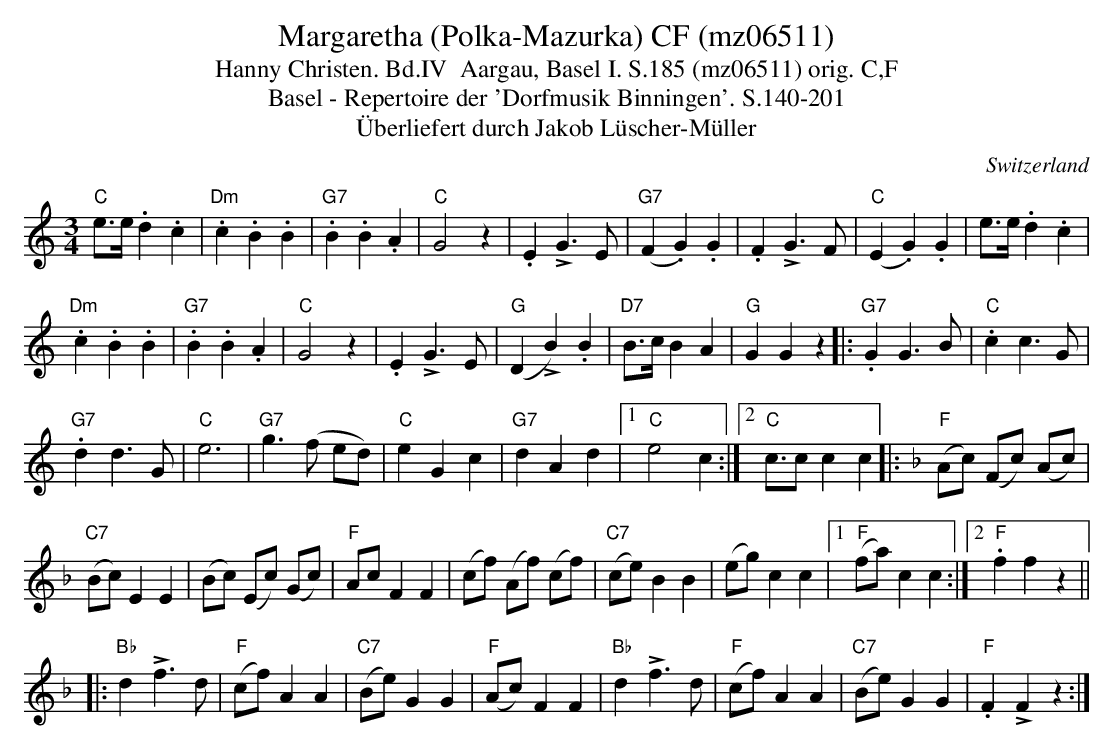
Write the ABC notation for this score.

X:1
T:Margaretha (Polka-Mazurka) CF (mz06511)
T:Hanny Christen. Bd.IV  Aargau, Basel I. S.185 (mz06511) orig. C,F
T: Basel - Repertoire der 'Dorfmusik Binningen'. S.140-201
T:Überliefert durch Jakob Lüscher-Müller
M:3/4
L:1/8
O:Switzerland
K:C major
"C"e>e .d2.c2 | "Dm".c2.B2.B2 | "G7".B2.B2.A2 | "C"G4z2 | .E2!>!G3E | ("G7"F2.G2).G2  | .F2 !>!G3F | ("C"E2.G2).G2 | e>e .d2.c2 |
"Dm".c2.B2.B2 | "G7".B2.B2.A2 | "C"G4z2 | .E2!>!G3E | ("G"D2!>!B2).B2 | "D7"B>c B2A2 | "G"G2G2z2 |: "G7".G2G3B | "C".c2c3G |
"G7".d2d3G | "C"e6 | "G7"g3(f ed) | "C"e2G2c2 | "G7"d2A2d2 |1 "C"e4c2 :|2 "C"c>c2c2c2 |: [K:F] ("F"Ac) (Fc) (Ac) |
 ("C7"Bc)E2E2 | (Bc) (Ec) (Gc) | "F"Ac F2F2 | (cf) (Af) (cf) | ("C7"ce) B2B2 | (eg) c2c2 |1 ("F"fa) c2c2 :|2 "F".f2f2z2 ||
|: "Bb"d2!>!f3d | ("F"cf)A2A2 | ("C7"Be)G2G2 | ("F"Ac)F2F2 | "Bb"d2!>!f3d | ("F"cf)A2A2 | ("C7"Be)G2G2 | "F".F2!>!F2z2 :|
